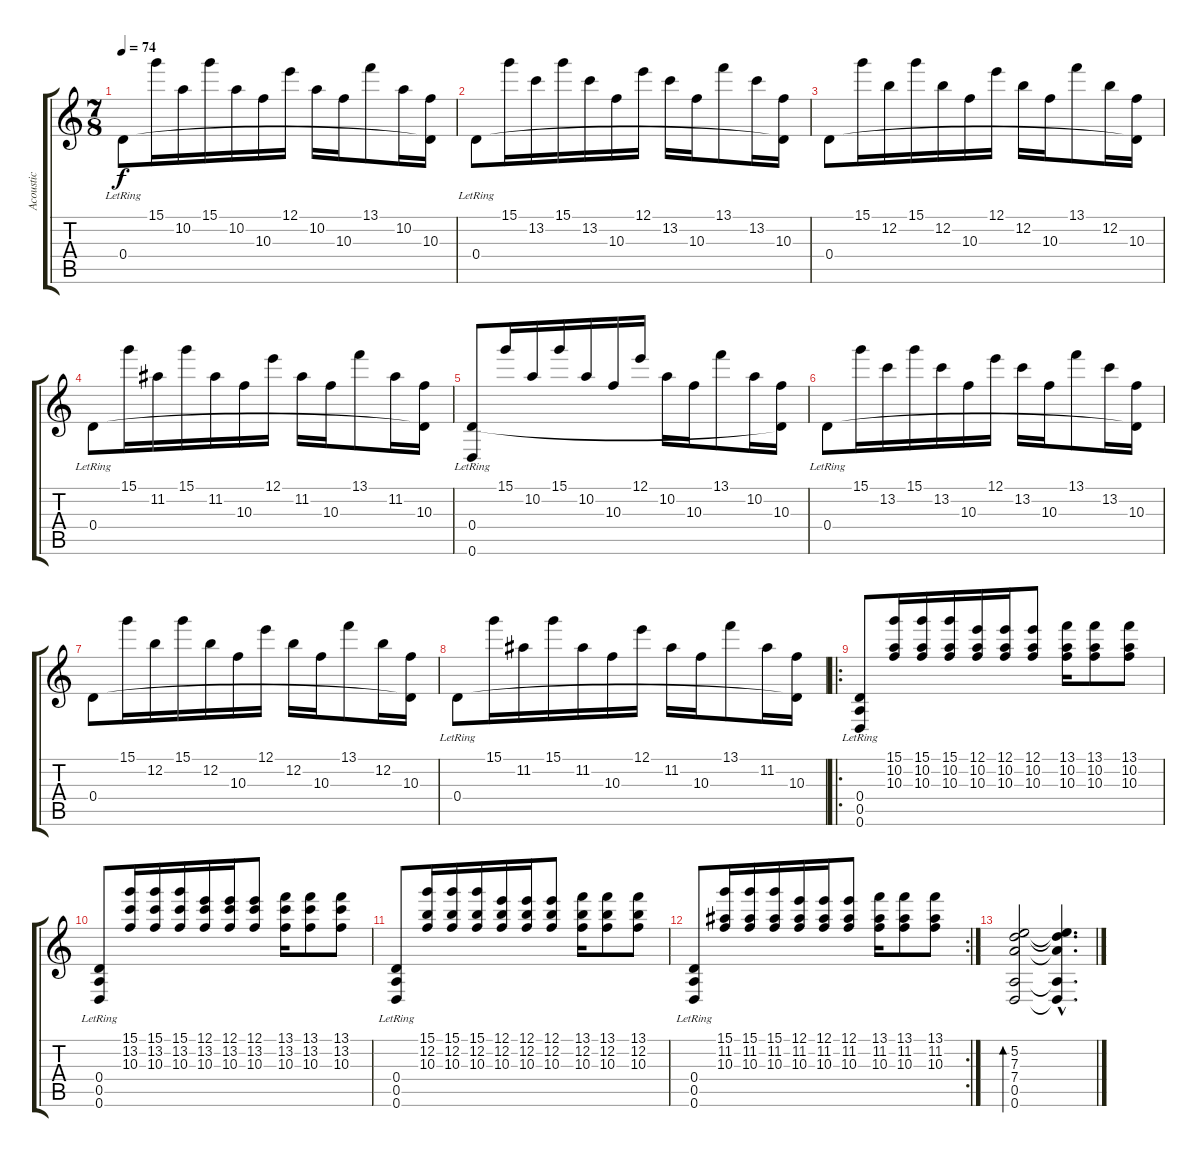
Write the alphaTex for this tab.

\track ("Acoustic" "Acoustic") {instrument acousticguitarsteel}
\staff {score tabs}
\tuning (E4 B3 G3 D3 A2 D2) {hide}
\ts (7 8)
\tempo 74
\clef g2
\ks c
0.4{lr}.8{dy f instrument acousticguitarsteel} 15.1.16 10.2.16 15.1.16 10.2.16 10.3.16 12.1.16 10.2.16 10.3.16 13.1.8 10.2.16 (10.3 0.4{t}).16 |
0.4{lr}.8 15.1.16 13.2.16 15.1.16 13.2.16 10.3.16 12.1.16 13.2.16 10.3.16 13.1.8 13.2.16 (10.3 0.4{t}).16 |
0.4.8 15.1.16 12.2.16 15.1.16 12.2.16 10.3.16 12.1.16 12.2.16 10.3.16 13.1.8 12.2.16 (10.3 0.4{t}).16 |
0.4{lr}.8 15.1.16 11.2.16 15.1.16 11.2.16 10.3.16 12.1.16 11.2.16 10.3.16 13.1.8 11.2.16 (10.3 0.4{t}).16 |
(0.4 0.6{lr}).8 15.1.16 10.2.16 15.1.16 10.2.16 10.3.16 12.1.16 10.2.16 10.3.16 13.1.8 10.2.16 (10.3 0.4{t}).16 |
0.4{lr}.8 15.1.16 13.2.16 15.1.16 13.2.16 10.3.16 12.1.16 13.2.16 10.3.16 13.1.8 13.2.16 (10.3 0.4{t}).16 |
0.4.8 15.1.16 12.2.16 15.1.16 12.2.16 10.3.16 12.1.16 12.2.16 10.3.16 13.1.8 12.2.16 (10.3 0.4{t}).16 |
0.4{lr}.8{volume 16} 15.1.16 11.2.16 15.1.16 11.2.16 10.3.16 12.1.16 11.2.16 10.3.16 13.1.8 11.2.16 (10.3 0.4{t}).16 |
\ro
(0.4{lr} 0.5{lr} 0.6{lr}).8 (15.1 10.2 10.3).16 (15.1 10.2 10.3).16 (15.1 10.2 10.3).16 (12.1 10.2 10.3).16 (12.1 10.2 10.3).16 (12.1 10.2 10.3).8 (13.1 10.2 10.3).16 (13.1 10.2 10.3).8 (13.1 10.2 10.3).8 |
(0.4{lr} 0.5{lr} 0.6{lr}).8 (15.1 13.2 10.3).16 (15.1 13.2 10.3).16 (15.1 13.2 10.3).16 (12.1 13.2 10.3).16 (12.1 13.2 10.3).16 (12.1 13.2 10.3).8 (13.1 13.2 10.3).16 (13.1 13.2 10.3).8 (13.1 13.2 10.3).8 |
(0.4{lr} 0.5{lr} 0.6{lr}).8 (15.1 12.2 10.3).16 (15.1 12.2 10.3).16 (15.1 12.2 10.3).16 (12.1 12.2 10.3).16 (12.1 12.2 10.3).16 (12.1 12.2 10.3).8 (13.1 12.2 10.3).16 (13.1 12.2 10.3).8 (13.1 12.2 10.3).8 |
\rc 2
(0.4{lr} 0.5{lr} 0.6{lr}).8 (15.1 11.2 10.3).16 (15.1 11.2 10.3).16 (15.1 11.2 10.3).16 (12.1 11.2 10.3).16 (12.1 11.2 10.3).16 (12.1 11.2 10.3).8 (13.1 11.2 10.3).16 (13.1 11.2 10.3).8 (13.1 11.2 10.3).8 |
(5.2 7.3 7.4 0.5 0.6).2{bd 240} (5.2{hac t} 7.3{hac t} 7.4{hac t} 0.5{hac t} 0.6{hac t}).4{d}
